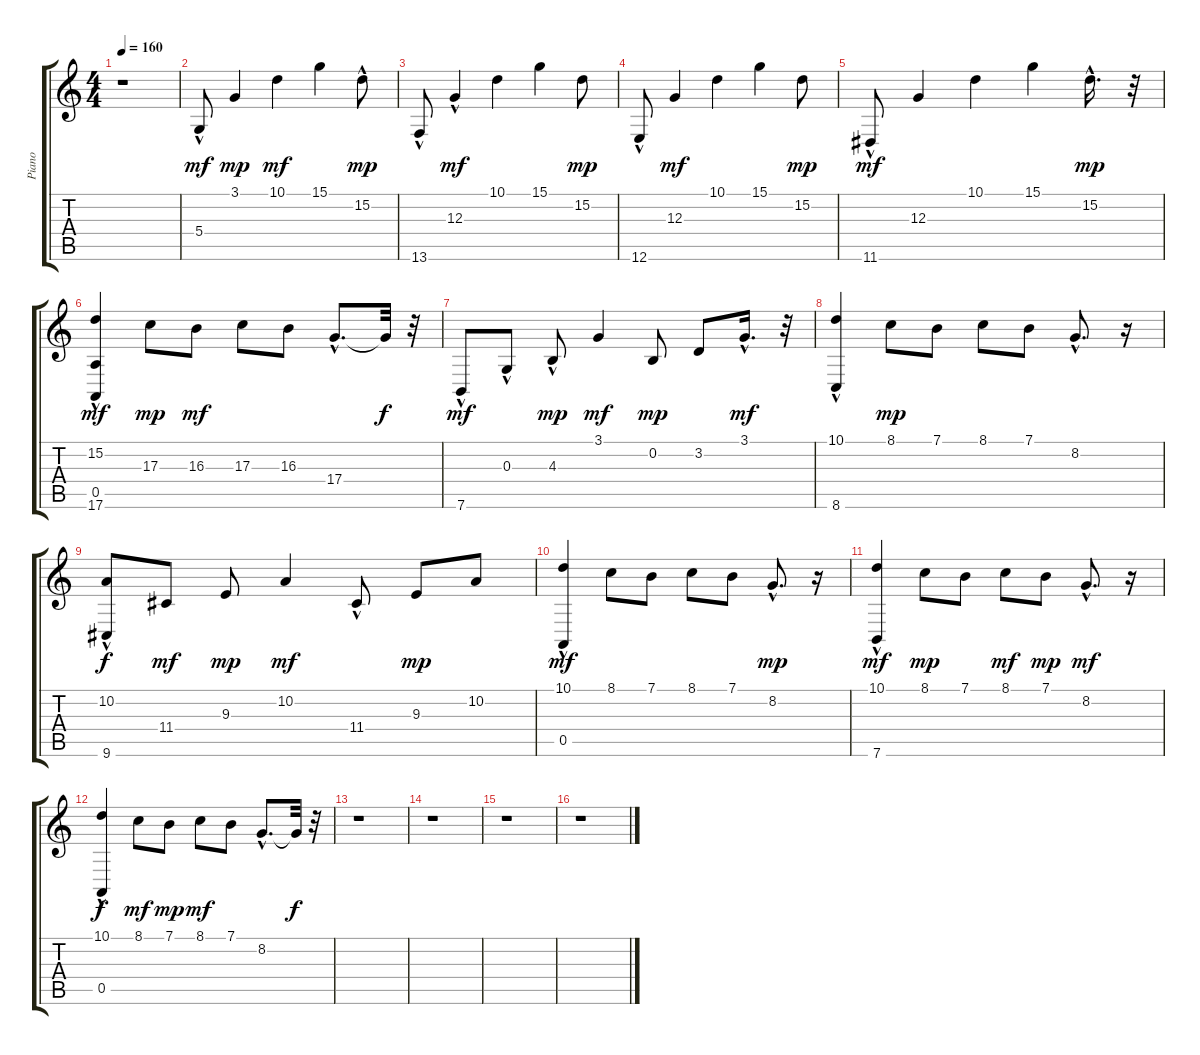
\track ("Piano" "Piano") {instrument electricgrandpiano}
\staff {score tabs}
\tuning (E4 B3 G3 D3 A2 E2) {hide}
\ts (4 4)
\tempo 160
\clef g2
\ks c
r.1{dy mf instrument electricgrandpiano} |
5.4{hac}.8 3.1.4{dy mp} 10.1.4{dy mf} 15.1.4 15.2{hac}.8{dy mp} |
13.6{hac}.8 12.3{hac}.4{dy mf} 10.1.4 15.1.4 15.2.8{dy mp} |
12.6{hac}.8 12.3.4{dy mf} 10.1.4 15.1.4 15.2.8{dy mp} |
11.6{hac}.8{dy mf} 12.3.4 10.1.4 15.1.4 15.2{hac}.16{d dy mp} r.32 |
(15.2 0.5 17.6{hac}).4{dy mf} 17.3.8{dy mp} 16.3.8{dy mf} 17.3.8 16.3.8 17.4{hac}.8{d} 17.4{t}.32{dy f} r.32 |
7.6{hac}.8{dy mf} 0.3{hac}.8 4.3{hac}.8{dy mp} 3.1.4{dy mf} 0.2.8{dy mp} 3.2.8 3.1{hac}.16{d dy mf} r.32 |
(10.1 8.6{hac}).4 8.1.8{dy mp} 7.1.8 8.1.8 7.1.8 8.2{hac}.8{d} r.16 |
(10.2 9.6{hac}).8{dy f} 11.4.8{dy mf} 9.3.8{dy mp} 10.2.4{dy mf} 11.4{hac}.8 9.3.8{dy mp} 10.2.8 |
(10.1 0.5{hac}).4{dy mf} 8.1.8 7.1.8 8.1.8 7.1.8 8.2{hac}.8{d dy mp} r.16 |
(10.1 7.6{hac}).4{dy mf} 8.1.8{dy mp} 7.1.8 8.1.8{dy mf} 7.1.8{dy mp} 8.2{hac}.8{d dy mf} r.16 |
(10.1 0.5{hac}).4{dy f} 8.1.8{dy mf} 7.1.8{dy mp} 8.1.8{dy mf} 7.1.8 8.2{hac}.8{d} 8.2{t}.32{dy f} r.32 |
r.1 |
r.1 |
r.1 |
r.1
